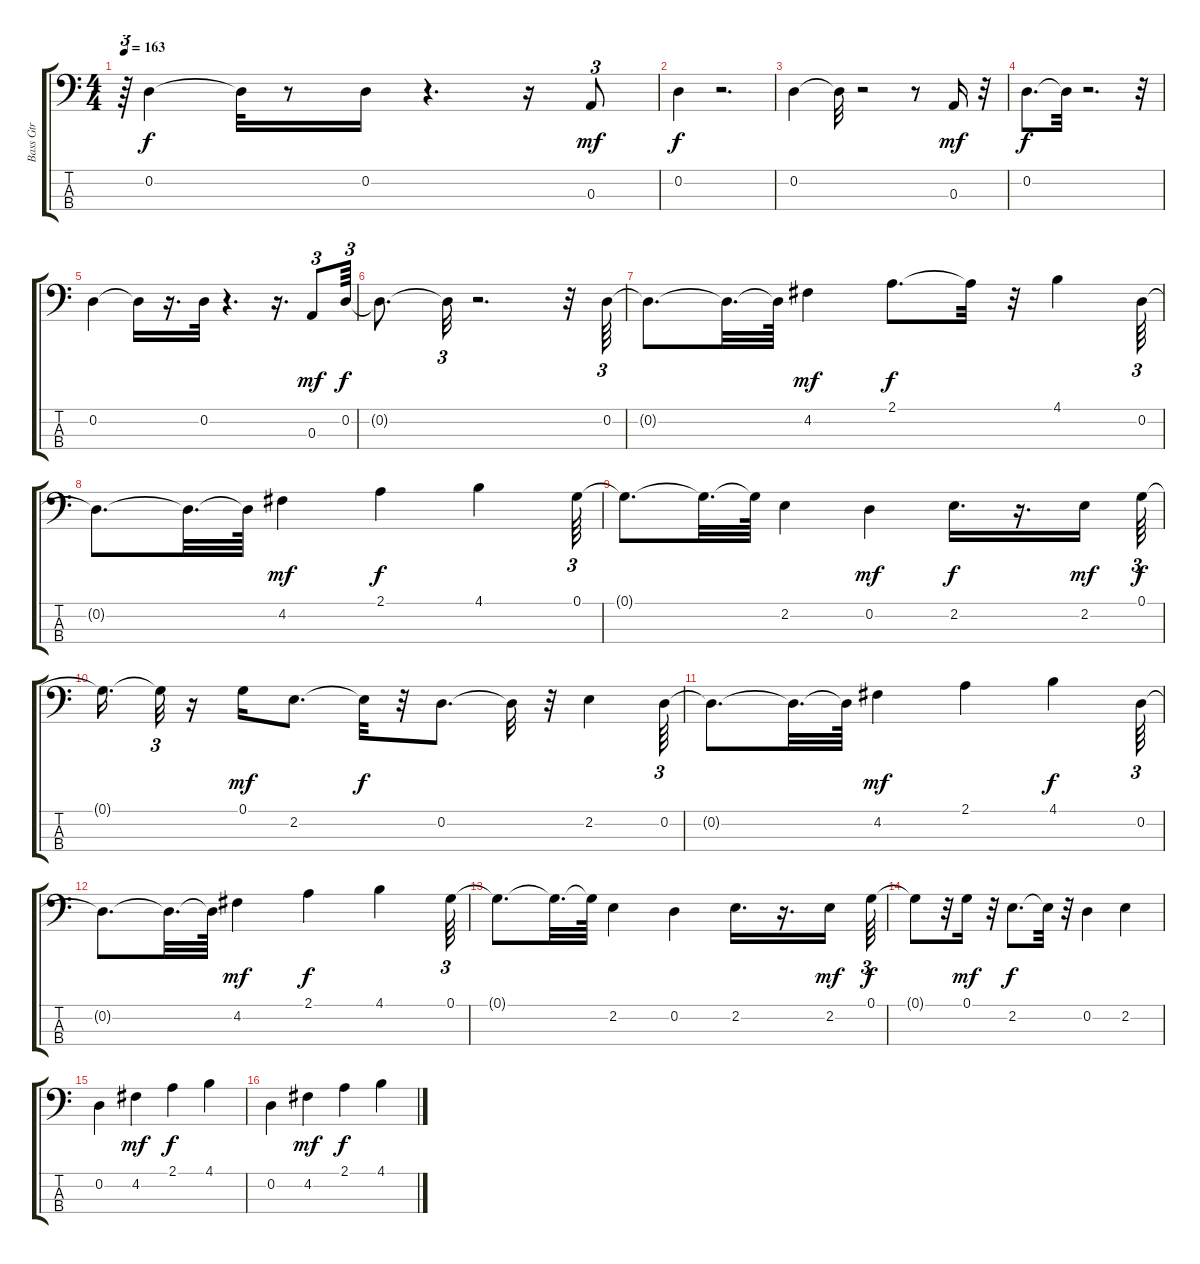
\track ("Bass Gtr            " "Bass Gtr  ") {instrument fretlessbass}
\staff {score tabs}
\tuning (G2 D2 A1 E1) {hide}
\ts (4 4)
\tempo 163
\clef f4
\ks c
r.64{tu (3 2) dy f} 0.2.4 0.2{t}.32 r.8 0.2.16 r.4{d} r.16 0.3.8{tu (3 2) dy mf} |
0.2.4{dy f} r.2{d} |
0.2.4 0.2{t}.32 r.2 r.8 0.3.16{dy mf} r.32 |
0.2.8{d dy f} 0.2{t}.32 r.2{d} r.32 |
0.2.4 0.2{t}.16 r.16{d} 0.2.32 r.4{d} r.16{d} 0.3.8{tu (3 2) dy mf} 0.2.64{tu (3 2) dy f} |
0.2{t}.8{d} 0.2{t}.32{tu (3 2)} r.2{d} r.32 0.2.64{tu (3 2)} |
0.2{t}.8{d} 0.2{t}.32{d} 0.2{t}.64 4.2.4{dy mf} 2.1.8{d dy f} 2.1{t}.32 r.32 4.1.4 0.2.64{tu (3 2)} |
0.2{t}.8{d} 0.2{t}.32{d} 0.2{t}.64 4.2.4{dy mf} 2.1.4{dy f} 4.1.4 0.1.64{tu (3 2)} |
0.1{t}.8{d} 0.1{t}.32{d} 0.1{t}.64 2.2.4 0.2.4{dy mf} 2.2.16{d dy f} r.16{d} 2.2.16{dy mf} 0.1.64{tu (3 2) dy f} |
0.1{t}.16{d} 0.1{t}.32{tu (3 2)} r.16 0.1.16{dy mf} 2.2.8{d} 2.2{t}.32{dy f} r.32 0.2.8{d} 0.2{t}.32 r.32 2.2.4 0.2.64{tu (3 2)} |
0.2{t}.8{d} 0.2{t}.32{d} 0.2{t}.64 4.2.4{dy mf} 2.1.4 4.1.4{dy f} 0.2.64{tu (3 2)} |
0.2{t}.8{d} 0.2{t}.32{d} 0.2{t}.64 4.2.4{dy mf} 2.1.4{dy f} 4.1.4 0.1.64{tu (3 2)} |
0.1{t}.8{d} 0.1{t}.32{d} 0.1{t}.64 2.2.4 0.2.4 2.2.16{d} r.16{d} 2.2.16{dy mf} 0.1.64{tu (3 2) dy f} |
0.1{t}.8 r.32 0.1.16{dy mf} r.32 2.2.8{d dy f} 2.2{t}.32 r.32 0.2.4 2.2.4 |
0.2.4 4.2.4{dy mf} 2.1.4{dy f} 4.1.4 |
0.2.4 4.2.4{dy mf} 2.1.4{dy f} 4.1.4
